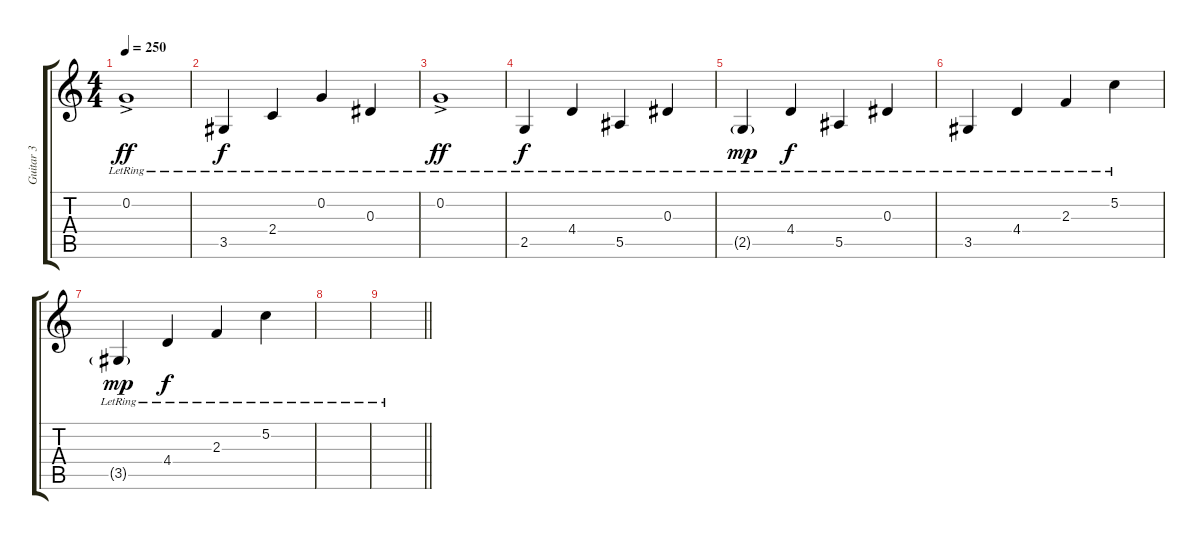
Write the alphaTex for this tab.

\track ("Guitar 3" "Guitar 3") {instrument electricguitarclean}
\staff {score tabs}
\tuning (C4 G3 Eb3 Bb2 F2 C2) {hide}
\ts (4 4)
\tempo 250
\clef g2
\ks c
0.2{ac lr}.1{dy ff} |
3.5{lr}.4{dy f} 2.4{lr}.4 0.2{lr}.4 0.3{lr}.4 |
0.2{ac lr}.1{dy ff} |
2.5{lr}.4{dy f} 4.4{lr}.4 5.5{lr}.4 0.3{lr}.4 |
2.5{g lr}.4{dy mp} 4.4{lr}.4{dy f} 5.5{lr}.4 0.3{lr}.4 |
3.5{lr}.4 4.4{lr}.4 2.3{lr}.4 5.2{lr}.4 |
3.5{g lr}.4{dy mp} 4.4{lr}.4{dy f} 2.3{lr}.4 5.2{lr}.4 |
|
\barLineRight lightlight
